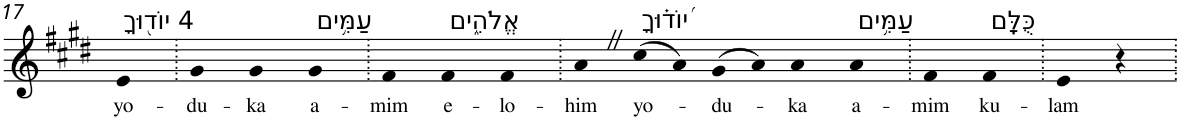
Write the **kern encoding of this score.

**kern	**text
*part1	*part1
*staff1	*staff1
*I"Piano	*
*I'Pno	*
!!LO:PB:g=z
*clefG2	*
*k[f#c#g#d#]	*
*E:	*
=17	=17
!LO:TX:a:t=4 יוֹד֖וּךָ	!
!	!LO:LY:b
4e	yo-
=18.	=18.
!	!LO:LY:b
4g#	-du-
!	!LO:LY:b
4g#	-ka
!LO:TX:a:t=עַמִּ֥ים	!
!	!LO:LY:b
4g#	a-
=19.	=19.
!	!LO:LY:b
4f#	-mim
!LO:TX:a:t=אֱלֹהִ֑ים	!
!	!LO:LY:b
4f#	e-
!	!LO:LY:b
4f#	-lo-
=20.	=20.
!	!LO:LY:b
4aZ	-him
!LO:TX:a:t=י֝וֹד֗וּךָ	!
!	!LO:LY:b
(>8cc#	yo-
8a)	.
!	!LO:LY:b
(>8g#	-du-
8a)	.
!	!LO:LY:b
4a	-ka
!LO:TX:a:t=עַמִּ֥ים	!
!	!LO:LY:b
4a	a-
=21.	=21.
!	!LO:LY:b
4f#	-mim
!LO:TX:a:t=כֻּלָּֽם	!
!	!LO:LY:b
4f#	ku-
=22.	=22.
!	!LO:LY:b
4e	-lam
4r	.
=.	=.
*-	*-
